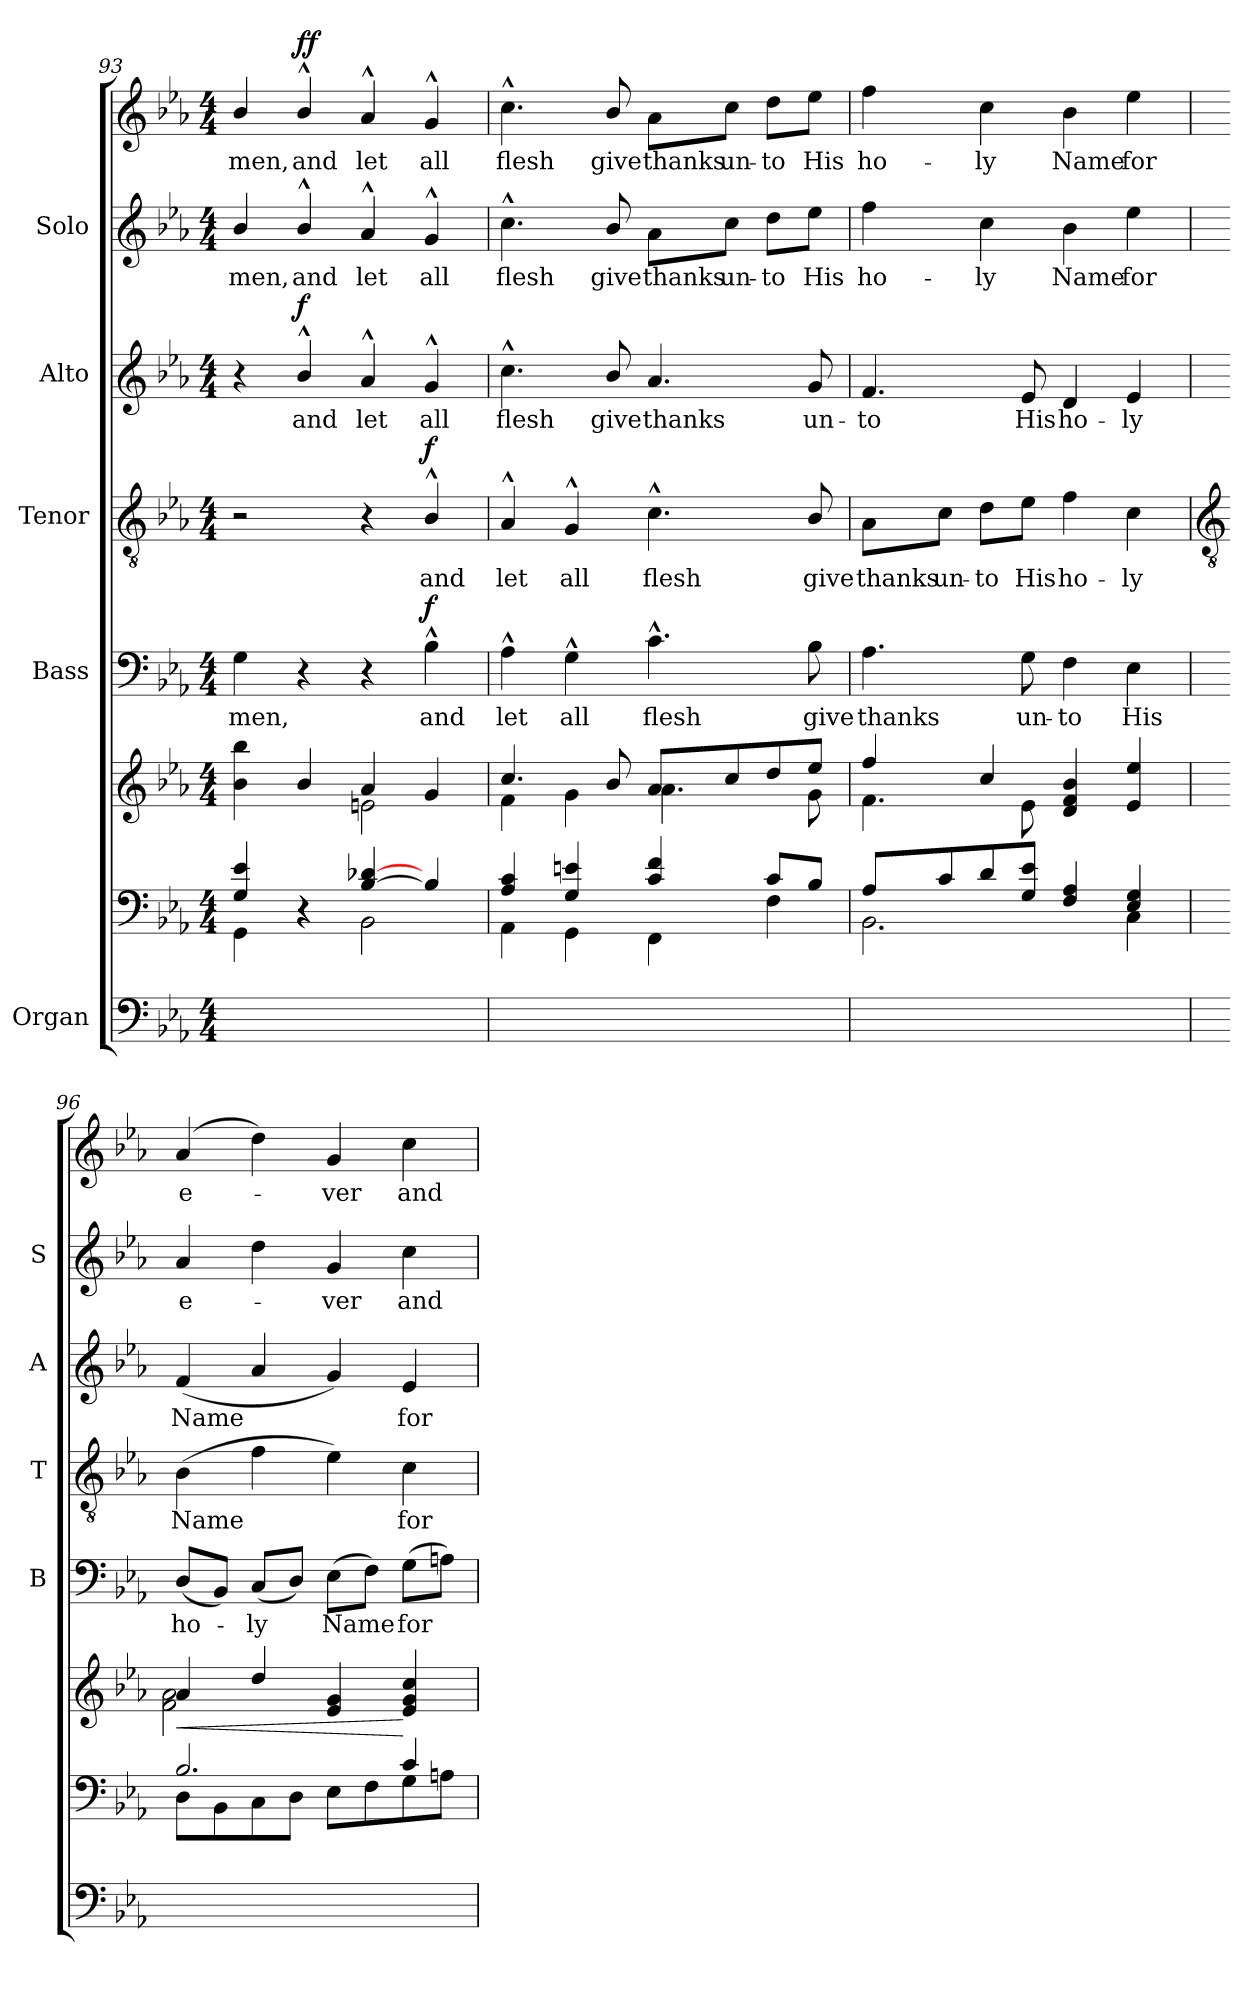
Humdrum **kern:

**kern	**kern	**kern	**dynam	**kern	**text	**dynam	**kern	**text	**dynam	**kern	**text	**dynam	**kern	**text	**kern	**text	**dynam
*part5	*part5	*part5	*part5	*part4	*part4	*part4	*part3	*part3	*part3	*part2	*part2	*part2	*part1	*part1	*part1	*part1	*part1
*staff8	*staff7	*staff6	*staff6/7/8	*staff5	*staff5	*staff5	*staff4	*staff4	*staff4	*staff3	*staff3	*staff3	*staff2	*staff2	*staff1	*staff1	*staff1/2
*I"Organ	*	*	*	*I"Bass	*	*	*I"Tenor	*	*	*I"Alto	*	*	*I"Solo	*	*	*	*
*	*	*	*	*I'B	*	*	*I'T	*	*	*I'A	*	*	*I'S	*	*	*	*
*clefF4	*clefF4	*clefG2	*	*clefF4	*	*	*clefGv2	*	*	*clefG2	*	*	*clefG2	*	*clefG2	*	*
*k[b-e-a-]	*k[b-e-a-]	*k[b-e-a-]	*	*k[b-e-a-]	*	*	*k[b-e-a-]	*	*	*k[b-e-a-]	*	*	*k[b-e-a-]	*	*k[b-e-a-]	*	*
*E-:	*E-:	*E-:	*	*E-:	*	*	*E-:	*	*	*E-:	*	*	*E-:	*	*E-:	*	*
*M4/4	*M4/4	*M4/4	*	*M4/4	*	*	*M4/4	*	*	*M4/4	*	*	*M4/4	*	*M4/4	*	*
=93	=93	=93	=93	=93	=93	=93	=93	=93	=93	=93	=93	=93	=93	=93	=93	=93	=93
*	*^	*^	*	*	*	*	*	*	*	*	*	*	*	*	*	*	*
*	*	*^	*	*	*	*	*	*	*	*	*	*	*	*	*	*	*	*	*
!	!	!	!	!	!	!	!	!LO:LY:b	!	!	!	!	!	!	!	!	!LO:LY:b	!	!LO:LY:b	!
1ryy	4G/ 4e-/	1ryy	4GG\	4b-\ 4bb-\	2ryy	.	4G	men,	.	2r	.	.	4r	.	.	4b-/	men,	4b-/	men,	.
!	!	!	!	!	!	!	!	!	!	!	!	!	!	!LO:LY:b	!LO:DY:b	!	!LO:LY:b	!	!LO:LY:b	!LO:DY:b=2
!	!	!	!	!	!	!	!	!	!	!	!	!	!	!	!	!	!	!	!	!LO:DY:n=1:b
.	4r	.	4r	4b-/	.	.	4r	.	.	.	.	.	4b-^^/	and	f	4b-^^/	and	4b-^^/	and	f f
!	!	!	!	!	!	!	!	!	!	!	!	!	!	!LO:LY:b	!	!	!LO:LY:b	!	!LO:LY:b	!
.	[4B-/ [4d-X/	.	2BB-\	4a-/	2en\	.	4r	.	.	4r	.	.	4a-^^	let	.	4a-^^	let	4a-^^	let	.
!	!	!	!	!	!	!	!	!LO:LY:b	!LO:DY:b	!	!LO:LY:b	!LO:DY:b	!	!LO:LY:b	!	!	!LO:LY:b	!	!LO:LY:b	!
.	4B-/]	.	.	4g/	.	.	4B-^^	and	f	4B-^^/	and	f	4g^^	all	.	4g^^	all	4g^^	all	.
=94	=94	=94	=94	=94	=94	=94	=94	=94	=94	=94	=94	=94	=94	=94	=94	=94	=94	=94	=94	=94
!	!	!	!	!	!	!	!	!LO:LY:b	!	!	!LO:LY:b	!	!	!LO:LY:b	!	!	!LO:LY:b	!	!LO:LY:b	!
1ryy	4A-/ 4c/	1ryy	4AA-\	4.cc/	4f\	.	4A-^^	let	.	4A-^^	let	.	4.cc^^	flesh	.	4.cc^^	flesh	4.cc^^	flesh	.
!	!	!	!	!	!	!	!	!LO:LY:b	!	!	!LO:LY:b	!	!	!	!	!	!	!	!	!
.	4G/ 4en/	.	4GG\	.	4g\	.	4G^^	all	.	4G^^	all	.	.	.	.	.	.	.	.	.
!	!	!	!	!	!	!	!	!	!	!	!	!	!	!LO:LY:b	!	!	!LO:LY:b	!	!LO:LY:b	!
.	.	.	.	8b-/	.	.	.	.	.	.	.	.	8b-/	give	.	8b-/	give	8b-/	give	.
!	!	!	!	!	!	!	!	!LO:LY:b	!	!	!LO:LY:b	!	!	!LO:LY:b	!	!	!LO:LY:b	!	!LO:LY:b	!
.	4c/ 4f/	.	4FF\	8a-/L	4.a-\	.	4.c^^	flesh	.	4.c^^	flesh	.	4.a-	thanks	.	8a-\L	thanks	8a-\L	thanks	.
!	!	!	!	!	!	!	!	!	!	!	!	!	!	!	!	!	!LO:LY:b	!	!LO:LY:b	!
.	.	.	.	8cc/	.	.	.	.	.	.	.	.	.	.	.	8cc\J	un-	8cc\J	un-	.
!	!	!	!	!	!	!	!	!	!	!	!	!	!	!	!	!	!LO:LY:b	!	!LO:LY:b	!
.	8c/L	.	4F\	8dd/	.	.	.	.	.	.	.	.	.	.	.	8dd\L	-to	8dd\L	-to	.
!	!	!	!	!	!	!	!	!LO:LY:b	!	!	!LO:LY:b	!	!	!LO:LY:b	!	!	!LO:LY:b	!	!LO:LY:b	!
.	8B-/J	.	.	8ee-/J	8g\	.	8B-	give	.	8B-/	give	.	8g	un-	.	8ee-\J	His	8ee-\J	His	.
=95	=95	=95	=95	=95	=95	=95	=95	=95	=95	=95	=95	=95	=95	=95	=95	=95	=95	=95	=95	=95
!	!	!	!	!	!	!	!	!LO:LY:b	!	!	!LO:LY:b	!	!	!LO:LY:b	!	!	!LO:LY:b	!	!LO:LY:b	!
1ryy	8A-/L	1ryy	2.BB-\	4ff/	4.f\	.	4.A-	thanks	.	8A-\L	thanks	.	4.f	-to	.	4ff	ho-	4ff	ho-	.
!	!	!	!	!	!	!	!	!	!	!	!LO:LY:b	!	!	!	!	!	!	!	!	!
.	8c/	.	.	.	.	.	.	.	.	8c\J	un-	.	.	.	.	.	.	.	.	.
!	!	!	!	!	!	!	!	!	!	!	!LO:LY:b	!	!	!	!	!	!LO:LY:b	!	!LO:LY:b	!
.	8d/	.	.	4cc/	.	.	.	.	.	8d\L	-to	.	.	.	.	4cc	-ly	4cc	-ly	.
!	!	!	!	!	!	!	!	!LO:LY:b	!	!	!LO:LY:b	!	!	!LO:LY:b	!	!	!	!	!	!
.	8G/ 8e-/J	.	.	.	8e-\	.	8G	un-	.	8e-\J	His	.	8e-	His	.	.	.	.	.	.
!	!	!	!	!	!	!	!	!LO:LY:b	!	!	!LO:LY:b	!	!	!LO:LY:b	!	!	!LO:LY:b	!	!LO:LY:b	!
.	4F/ 4A-/	.	.	4d/ 4f/ 4b-/	2ryy	.	4F	-to	.	4f	ho-	.	4d	ho-	.	4b-	Name	4b-	Name	.
!	!	!	!	!	!	!	!	!LO:LY:b	!	!	!LO:LY:b	!	!	!LO:LY:b	!	!	!LO:LY:b	!	!LO:LY:b	!
.	4E-/ 4G/	.	4C\	4e-/ 4ee-/	.	.	4E-	His	.	4c	-ly	.	4e-	-ly	.	4ee-	for	4ee-	for	.
*	*v	*v	*v	*	*	*	*	*	*	*	*	*	*	*	*	*	*	*	*	*
!!LO:LB:g=z
=96	=96	=96	=96	=96	=96	=96	=96	=96	=96	=96	=96	=96	=96	=96	=96	=96	=96	=96
*	*	*	*	*	*	*	*	*clefGv2	*	*	*	*	*	*	*	*	*	*
*	*^	*	*	*	*	*	*	*	*	*	*	*	*	*	*	*	*	*
*	*	*^	*	*	*	*	*	*	*	*	*	*	*	*	*	*	*	*	*
!	!	!	!	!	!	!LO:HP:b	!	!LO:LY:b	!	!	!LO:LY:b	!	!	!LO:LY:b	!	!	!LO:LY:b	!	!LO:LY:b	!
*	*	*v	*v	*	*	*	*	*	*	*	*	*	*	*	*	*	*	*	*	*
1ryy	2.B-/	8D\L	4a-	2f\ 2a-\	<	(<8DL	ho-	.	(>4B-	Name	.	(<4f	Name	.	4a-	e-	(<4a-	e-	.
.	.	8BB-\	.	.	.	8BB-J)	.	.	.	.	.	.	.	.	.	.	.	.	.
!	!	!	!	!	!	!	!LO:LY:b	!	!	!	!	!	!	!	!	!	!	!	!
.	.	8C\	4dd/	.	.	(<8CL	ly	.	4f	.	.	4a-	.	.	4dd	.	4dd)	.	.
.	.	8D\J	.	.	.	8DJ)	.	.	.	.	.	.	.	.	.	.	.	.	.
!	!	!	!	!	!	!	!LO:LY:b	!	!	!	!	!	!	!	!	!LO:LY:b	!	!LO:LY:b	!
.	.	8E-\L	4e- 4g	2ryy	.	(>8E-L	Name	.	4e-)	.	.	4g)	.	.	4g	ver	4g	ver	.
.	.	8F\	.	.	.	8FJ)	.	.	.	.	.	.	.	.	.	.	.	.	.
!	!	!	!	!	!	!	!LO:LY:b	!	!	!LO:LY:b	!	!	!LO:LY:b	!	!	!LO:LY:b	!	!LO:LY:b	!
.	4c/	8G\	4e- 4g 4cc	.	[	(>8GL	for	.	4c	for	.	4e-	for	.	4cc	and	4cc	and	.
.	.	8An\J	.	.	.	8AnJ)	.	.	.	.	.	.	.	.	.	.	.	.	.
*	*v	*v	*	*	*	*	*	*	*	*	*	*	*	*	*	*	*	*	*
*	*	*v	*v	*	*	*	*	*	*	*	*	*	*	*	*	*	*	*
=	=	=	=	=	=	=	=	=	=	=	=	=	=	=	=	=	=
*-	*-	*-	*-	*-	*-	*-	*-	*-	*-	*-	*-	*-	*-	*-	*-	*-	*-
